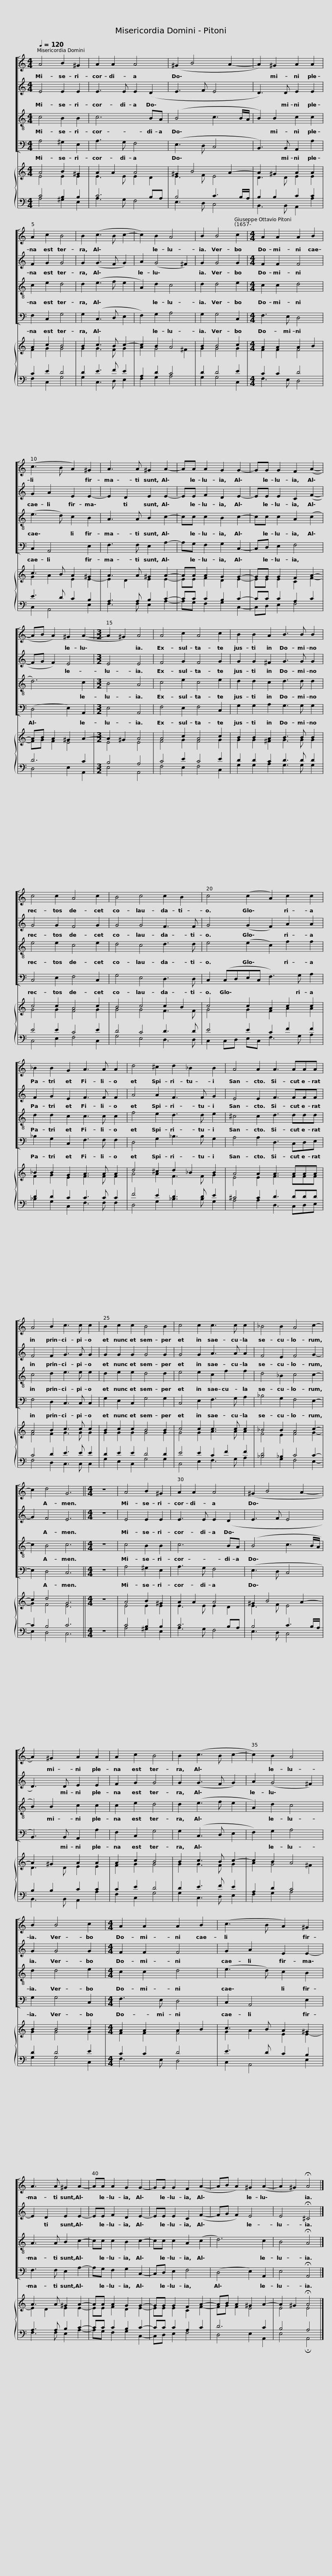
X:1
%%score [ 1 2 3 4 ] { ( 5 6 ) | ( 7 8 ) }
L:1/8
Q:1/4=120
M:4/4
I:linebreak $
K:C
V:1 treble
V:2 treble
V:3 treble-8
V:4 bass
V:5 treble
V:6 treble
V:7 bass
V:8 bass
V:1
 A4 B2 ^G2 | A2 A2 A4 | (^G2 B4 A2- | A2) ^G2 A2 A2 | A2 c2 B4 | %5
 B2 (c3 B c2- | c2) B2 A4 | B2 B4 c2 |$[M:4/4] A2 A2 A2 B2 | (c3 B A2) ^G2 | %10
 A3 A ^G2 A2- | AA A2 G2 G2- | GG G2 F2 (A2- | AB A2) ^G2 (A2- |[M:3/2] A2 ^G2) A4 |$ %15
 A4 c2 A4 c2 | B2 B2 A2 B3 B B2 | c4 c2 A4 c2 | B4 c4 c2 B2 | c4 (c2 A2) c2 c2 | %20
 _B2 B2 G2 A3 A A2 |$ d4 ^c2 d2 _B2 B2 |$ A4 A2 A3 AAA | A4 B2 c3 c c2 | B2 c2 c2 B4 B2 | %25
 c4 c2 c3 c c2 | _B4 B2 A4 c2- | c2 d4 G6 ||[M:4/4] z8 |$ A4 B2 ^G2 | %30
 A2 A2 A4 | (^G2 B4 A2- | A2) ^G2 A2 A2 | A2 c2 B4 | B2 (c3 B c2- | %35
 c2) B2 A4 | B2 B4 c2 |$[M:4/4] A2 A2 A2 B2 | (c3 B A2) ^G2 | A3 A ^G2 A2- | %40
 AA A2 G2 G2- | GG G2 F2 (A2- | AB A2) ^G2 (A2- | A2 ^G2) !fermata!A4 |] %44
V:2
 E4 E2 E2 | E3 E E2 (D2 | E3 F E4 | D3) D E2 E2 | F2 G2 G4 | %5
 G2 (G3 F G2) | A2 (G4 ^F2) | G2 G4 G2 |$[M:4/4] F2 F2 F4 | G2 A2 E2 E2- | %10
 E2 D2 E2 E2- | EE F2 D2 E2- | EE E2 C2 (F2- | FG F2) E4 |[M:3/2] E4 E4 |$ %15
 F4 G2 F4 G2 | G2 G2 ^F2 G3 G G2 | G4 G2 F4 G2 | G4 G4 F3 F | G4 (G2 F2) A2 A2 | %20
 F2 G2 E2 F3 F F2 |$ A4 A2 F3 F G2 |$ E4 E2 F3 FFF | F4 F2 G3 G G2 | G2 G2 G2 G4 G2 | %25
 G4 G2 A3 A A2 | F4 E2 F4 G2- | G2 F4 E6 ||[M:4/4] z8 |$ E4 E2 E2 | %30
 E3 E E2 (D2 | E3 F E4 | D3) D E2 E2 | F2 G2 G4 | G2 (G3 F G2) | %35
 A2 (G4 ^F2) | G2 G4 G2 |$[M:4/4] F2 F2 F4 | G2 A2 E2 E2- | E2 D2 E2 E2- | %40
 EE F2 D2 E2- | EE E2 C2 (F2- | FG F2) E4 | E4 !fermata!^C4 |] %44
V:3
 c4 B2 B2 | c6 BA | (B4 c3 B/A/ | B2) B2 c2 c2 | c2 e2 d4 | %5
 d2 (e3 f e2 | A2) d2 c4 | d2 d4 e2 |$[M:4/4] c2 c2 d4 | (e3 d) c2 B2 | %10
 A3 A B2 c2- | cc c2 B2 c2- | cc c2 A2 (c2 | d6) c2 |[M:3/2] B4 A4 |$ %15
 c4 e2 c4 e2 | d2 d2 c2 d3 d d2 | e4 e2 c4 e2 | d4 c4 d3 d | e4 (e2 c2) f2 f2 | %20
 d2 d2 c2 c3 c c2 |$ f4 e2 d3 d e2 |$ ^c4 c2 d3 ddd | c4 d2 e3 e e2 | d2 e2 e2 d4 d2 | %25
 e4 e2 c2 f2 f2 | d4 _B2 c4 c2- | c2 B4 c6 ||[M:4/4] z8 |$ c4 B2 B2 | %30
 c6 BA | (B4 c3 B/A/ | B2) B2 c2 c2 | c2 e2 d4 | d2 (e3 f e2 | %35
 A2) d2 c4 | d2 d4 e2 |$[M:4/4] c2 c2 d4 | (e3 d) c2 B2 | A3 A B2 c2- | %40
 cc c2 B2 c2- | cc c2 A2 (c2 | d6) c2 | B4 !fermata!A4 |] %44
V:4
 A,4 ^G,2 E,2 | A,3 G, F,4 | (E,3 D, C,4 | B,,3) B,, A,,2 A,2 | F,2 C,2 G,4 | %5
 G,2 (C,3 D, E,2 | F,2) G,2 A,4 | G,2 G,4 C,2 |$[M:4/4] F,3 E, D,4 | C,2 A,,4 E,2 | %10
 F,3 F, E,2 A,2- | A,G, F,2 G,2 C,2- | C,D, E,2 F,4 | (D,4 E,2) A,,2 |[M:3/2] E,4 A,,4 |$ %15
 F,4 E,2 F,4 C,2 | G,2 G,2 A,2 G,3 G, G,2 | C,4 E,2 F,4 C,2 | G,4 E,4 D,3 D, | C,2 (C,D,E,C, F,3) G, A,2 | %20
 _B,2 G,2 C,2 F,3 F, F,2 |$ D,4 G,2 _B,3 B, G,2 |$ A,4 A,2 D,3 C,D,E, | F,4 D,2 C,3 C, C,2 | G,2 E,2 C,2 G,4 G,2 | %25
 C,4 E,2 F,3 G, A,2 | _B,4 G,2 F,4 E,2- | E,2 D,4 C,6 ||[M:4/4] z8 |$ A,4 ^G,2 E,2 | %30
 A,3 G, F,4 | (E,3 D, C,4 | B,,3) B,, A,,2 A,2 | F,2 C,2 G,4 | G,2 (C,3 D, E,2 | %35
 F,2) G,2 A,4 | G,2 G,4 C,2 |$[M:4/4] F,3 E, D,4 | C,2 A,,4 E,2 | F,3 F, E,2 A,2- | %40
 A,G, F,2 G,2 C,2- | C,D, E,2 F,4 | (D,4 E,2) A,,2 | E,4 !fermata!A,,4 |] %44
V:5
 A4 B2 ^G2 | A2 A2 A4 | ^G2 B4 A2- | A2 ^G2 A2 A2 | A2 c2 B4 | %5
 B2 c3 B c2- | c2 B2 A4 | B2 B4 c2 |$[M:4/4] A2 A2 A2 B2 | c3 B A2 ^G2 | %10
 A3 A ^G2 A2- | AA A2 G2 G2- | GG G2 F2 A2- | AB A2 ^G2 A2- |[M:3/2] A2 ^G2 A4 |$ %15
 A4 c2 A4 c2 | B2 B2 A2 B3 B B2 | c4 c2 A4 c2 | B4 c4 c2 B2 | c4 c2 A2 c2 c2 | %20
 _B2 B2 G2 A3 A A2 |$ d4 ^c2 d2 _B2 B2 |$ A4 A2 A3 AAA | A4 B2 c3 c c2 | B2 c2 c2 B4 B2 | %25
 c4 c2 c3 c c2 | _B4 B2 A4 c2- | c2 d4 G6 ||[M:4/4] z8 |$ A4 B2 ^G2 | %30
 A2 A2 A4 | ^G2 B4 A2- | A2 ^G2 A2 A2 | A2 c2 B4 | B2 c3 B c2- | %35
 c2 B2 A4 | B2 B4 c2 |$[M:4/4] A2 A2 A2 B2 | c3 B A2 ^G2 | A3 A ^G2 A2- | %40
 AA A2 G2 G2- | GG G2 F2 A2- | AB A2 ^G2 A2- | A2 ^G2 !fermata!A4 |] %44
V:6
 E4 E2 E2 | E3 E E2 D2 | E3 F E4 | D3 D E2 E2 | F2 G2 G4 | %5
 G2 G3 F G2 | A2 G4 ^F2 | G2 G4 G2 |$[M:4/4] F2 F2 F4 | G2 A2 E2 E2- | %10
 E2 D2 E2 E2- | EE F2 D2 E2- | EE E2 C2 F2- | FG F2 E4 |[M:3/2] E4 E4 |$ %15
 F4 G2 F4 G2 | G2 G2 ^F2 G3 G G2 | G4 G2 F4 G2 | G4 G4 F3 F | G4 G2 F2 A2 A2 | %20
 F2 G2 E2 F3 F F2 |$ A4 A2 F3 F G2 |$ E4 E2 F3 FFF | F4 F2 G3 G G2 | G2 G2 G2 G4 G2 | %25
 G4 G2 A3 A A2 | F4 E2 F4 G2- | G2 F4 E6 ||[M:4/4] x8 |$ E4 E2 E2 | %30
 E3 E E2 D2 | E3 F E4 | D3 D E2 E2 | F2 G2 G4 | G2 G3 F G2 | %35
 A2 G4 ^F2 | G2 G4 G2 |$[M:4/4] F2 F2 F4 | G2 A2 E2 E2- | E2 D2 E2 E2- | %40
 EE F2 D2 E2- | EE E2 C2 F2- | FG F2 E4 | E4 E4 |] %44
V:7
 C4 B,2 B,2 | C6 B,A, | B,4 C3 B,/A,/ | B,2 B,2 C2 C2 | C2 E2 D4 | %5
 D2 E3 F E2 | A,2 D2 C4 | D2 D4 E2 |$[M:4/4] C2 C2 D4 | E3 D C2 B,2 | %10
 A,3 A, B,2 C2- | CC C2 B,2 C2- | CC C2 A,2 C2 | D6 C2 |[M:3/2] B,4 A,4 |$ %15
 C4 E2 C4 E2 | D2 D2 C2 D3 D D2 | E4 E2 C4 E2 | D4 C4 D3 D | E4 E2 C2 F2 F2 | %20
 D2 D2 C2 C3 C C2 |$ F4 E2 D3 D E2 |$ ^C4 C2 D3 DDD | C4 D2 E3 E E2 | D2 E2 E2 D4 D2 | %25
 E4 E2 C2 F2 F2 | D4 _B,2 C4 C2- | C2 B,4 C6 ||[M:4/4] z8 |$ C4 B,2 B,2 | %30
 C6 B,A, | B,4 C3 B,/A,/ | B,2 B,2 C2 C2 | C2 E2 D4 | D2 E3 F E2 | %35
 A,2 D2 C4 | D2 D4 E2 |$[M:4/4] C2 C2 D4 | E3 D C2 B,2 | A,3 A, B,2 C2- | %40
 CC C2 B,2 C2- | CC C2 A,2 C2 | D6 C2 | B,4 A,4 |] %44
V:8
 A,4 ^G,2 E,2 | A,3 G, F,4 | E,3 D, C,4 | B,,3 B,, A,,2 A,2 | F,2 C,2 G,4 | %5
 G,2 C,3 D, E,2 | F,2 G,2 A,4 | G,2 G,4 C,2 |$[M:4/4] F,3 E, D,4 | C,2 A,,4 E,2 | %10
 F,3 F, E,2 A,2- | A,G, F,2 G,2 C,2- | C,D, E,2 F,4 | D,4 E,2 A,,2 |[M:3/2] E,4 A,,4 |$ %15
 F,4 E,2 F,4 C,2 | G,2 G,2 A,2 G,3 G, G,2 | C,4 E,2 F,4 C,2 | G,4 E,4 D,3 D, | C,2 C,D, E,C, F,3 G, A,2 | %20
 _B,2 G,2 C,2 F,3 F, F,2 |$ D,4 G,2 _B,3 B, G,2 |$ A,4 A,2 D,3 C,D,E, | F,4 D,2 C,3 C, C,2 | G,2 E,2 C,2 G,4 G,2 | %25
 C,4 E,2 F,3 G, A,2 | _B,4 G,2 F,4 E,2- | E,2 D,4 C,6 ||[M:4/4] x8 |$ A,4 ^G,2 E,2 | %30
 A,3 G, F,4 | E,3 D, C,4 | B,,3 B,, A,,2 A,2 | F,2 C,2 G,4 | G,2 C,3 D, E,2 | %35
 F,2 G,2 A,4 | G,2 G,4 C,2 |$[M:4/4] F,3 E, D,4 | C,2 A,,4 E,2 | F,3 F, E,2 A,2- | %40
 A,G, F,2 G,2 C,2- | C,D, E,2 F,4 | D,4 E,2 A,,2 | E,4 !fermata!A,,4 |] %44
